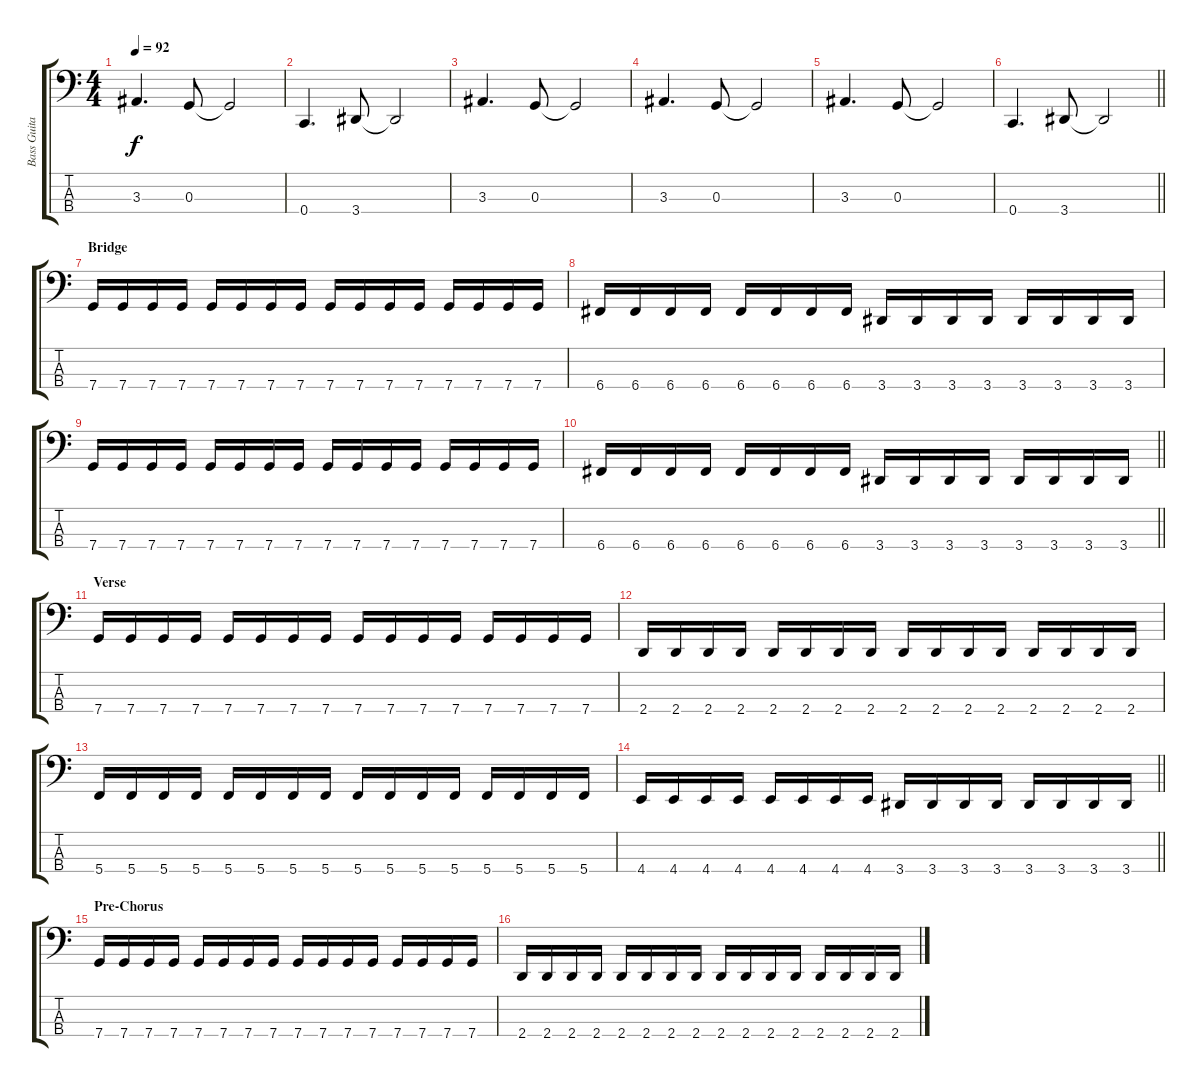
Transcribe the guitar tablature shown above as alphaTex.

\track ("Bass Guitar (Marc McKnight)" "Bass Guita") {instrument electricbasspick}
\staff {score tabs}
\tuning (F2 C2 G1 C1) {hide}
\ts (4 4)
\tempo 92
\clef f4
\ks c
3.3.4{d dy f} 0.3.8 0.3{t}.2 |
0.4.4{d} 3.4.8 3.4{t}.2 |
3.3.4{d} 0.3.8 0.3{t}.2 |
3.3.4{d} 0.3.8 0.3{t}.2 |
3.3.4{d} 0.3.8 0.3{t}.2 |
\barLineRight lightlight
0.4.4{d} 3.4.8 3.4{t}.2 |
\section ("" "Bridge")
7.4.16 7.4.16 7.4.16 7.4.16 7.4.16 7.4.16 7.4.16 7.4.16 7.4.16 7.4.16 7.4.16 7.4.16 7.4.16 7.4.16 7.4.16 7.4.16 |
6.4.16 6.4.16 6.4.16 6.4.16 6.4.16 6.4.16 6.4.16 6.4.16 3.4.16 3.4.16 3.4.16 3.4.16 3.4.16 3.4.16 3.4.16 3.4.16 |
7.4.16 7.4.16 7.4.16 7.4.16 7.4.16 7.4.16 7.4.16 7.4.16 7.4.16 7.4.16 7.4.16 7.4.16 7.4.16 7.4.16 7.4.16 7.4.16 |
\barLineRight lightlight
6.4.16 6.4.16 6.4.16 6.4.16 6.4.16 6.4.16 6.4.16 6.4.16 3.4.16 3.4.16 3.4.16 3.4.16 3.4.16 3.4.16 3.4.16 3.4.16 |
\section ("" "Verse")
7.4.16 7.4.16 7.4.16 7.4.16 7.4.16 7.4.16 7.4.16 7.4.16 7.4.16 7.4.16 7.4.16 7.4.16 7.4.16 7.4.16 7.4.16 7.4.16 |
2.4.16 2.4.16 2.4.16 2.4.16 2.4.16 2.4.16 2.4.16 2.4.16 2.4.16 2.4.16 2.4.16 2.4.16 2.4.16 2.4.16 2.4.16 2.4.16 |
5.4.16 5.4.16 5.4.16 5.4.16 5.4.16 5.4.16 5.4.16 5.4.16 5.4.16 5.4.16 5.4.16 5.4.16 5.4.16 5.4.16 5.4.16 5.4.16 |
\barLineRight lightlight
4.4.16 4.4.16 4.4.16 4.4.16 4.4.16 4.4.16 4.4.16 4.4.16 3.4.16 3.4.16 3.4.16 3.4.16 3.4.16 3.4.16 3.4.16 3.4.16 |
\section ("" "Pre-Chorus")
7.4.16 7.4.16 7.4.16 7.4.16 7.4.16 7.4.16 7.4.16 7.4.16 7.4.16 7.4.16 7.4.16 7.4.16 7.4.16 7.4.16 7.4.16 7.4.16 |
2.4.16 2.4.16 2.4.16 2.4.16 2.4.16 2.4.16 2.4.16 2.4.16 2.4.16 2.4.16 2.4.16 2.4.16 2.4.16 2.4.16 2.4.16 2.4.16
